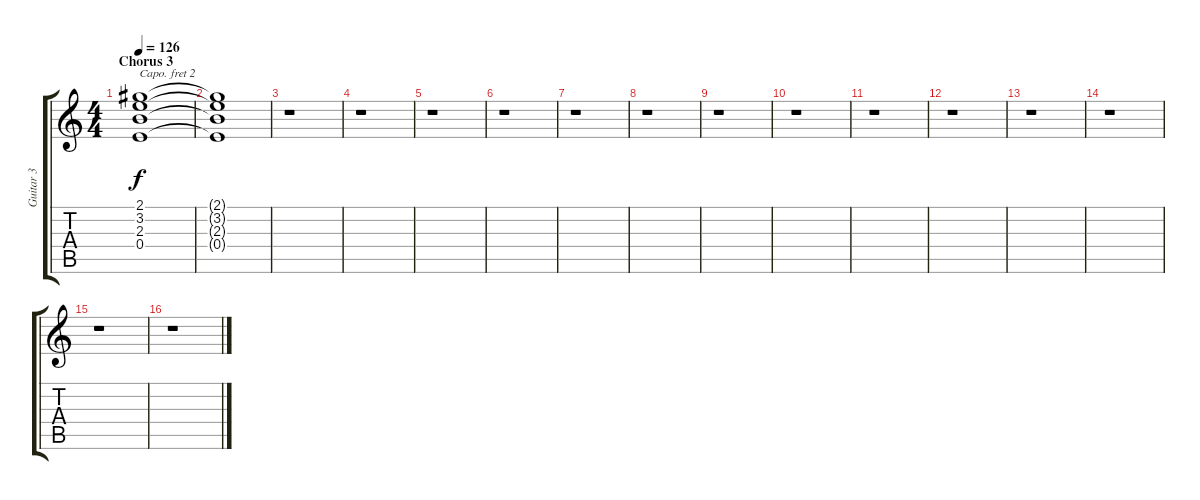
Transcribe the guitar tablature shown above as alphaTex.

\track ("Guitar 3" "Guitar 3") {instrument electricguitarclean}
\staff {score tabs}
\capo 2
\tuning (E4 B3 G3 D3 A2 E2) {hide}
\ts (4 4)
\section ("" "Chorus 3")
\tempo 126
\clef g2
\ks c
(2.1{t} 3.2{t} 2.3{t} 0.4{t}).1{dy f} |
(2.1{t} 3.2{t} 2.3{t} 0.4{t}).1 |
r.1 |
r.1 |
r.1 |
r.1 |
r.1 |
r.1 |
r.1 |
r.1 |
r.1 |
r.1 |
r.1 |
r.1 |
r.1 |
r.1
